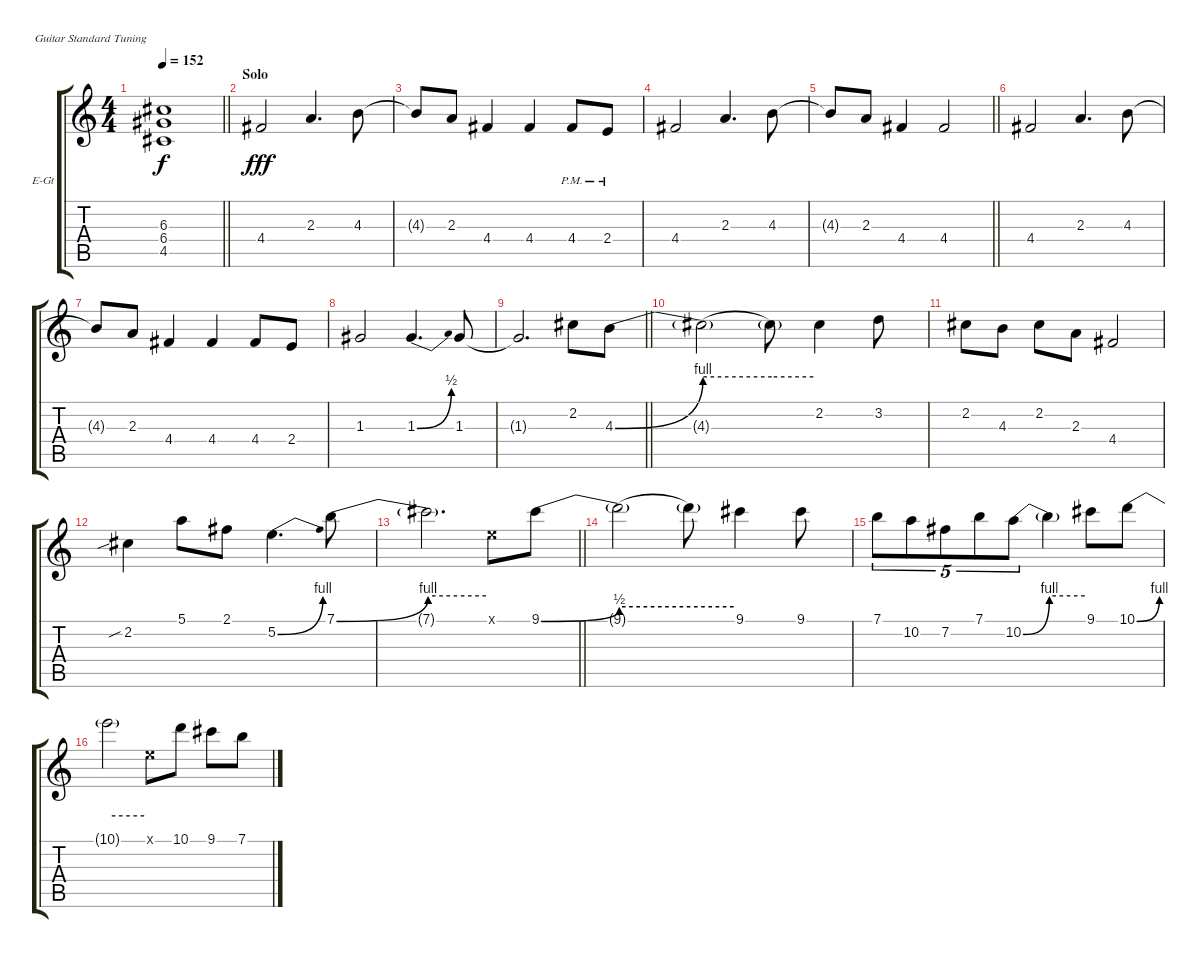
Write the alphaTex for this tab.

\bracketExtendMode groupsimilarinstruments
\firstSystemTrackNameOrientation horizontal
\otherSystemsTrackNameOrientation horizontal
\track ("Gtr 2" "E-Gt") {instrument distortionguitar}
\staff {score tabs}
\tuning (E4 B3 G3 D3 A2 E2)
\ts (4 4)
\tempo 152
\clef g2
\barLineRight lightlight
\ks c
(6.3 6.4 4.5).1{dy f} |
\section ("" "Solo")
4.4.2{dy fff} 2.3.4{d} 4.3.8 |
4.3{t}.8 2.3.8 4.4.4 4.4.4 4.4{pm}.8 2.4{pm}.8 |
4.4.2 2.3.4{d} 4.3.8 |
\barLineRight lightlight
4.3{t}.8 2.3.8 4.4.4 4.4.2 |
4.4.2 2.3.4{d} 4.3.8 |
4.3{t}.8 2.3.8 4.4.4 4.4.4 4.4.8 2.4.8 |
1.3.2 1.3{be (bend 0 0 60 2)}.4{d} 1.3.8 |
\barLineRight lightlight
1.3{t}.2{d} 2.2.8 4.3{be (bend 0 0 60 4)}.8 |
4.3{be (hold 0 4 60 4) t}.2 4.3{be (hold 0 4 60 4) t}.8 2.2.4 3.2.8 |
2.2.8 4.3.8 2.2.8 2.3.8 4.4.2 |
2.2{sib}.4 5.1.8 2.1.8 5.2{be (bend 0 0 60 4)}.4{d} 7.1{be (bend 0 0 60 4)}.8 |
\barLineRight lightlight
7.1{be (hold 0 4 60 4) t}.2{d} 0.1{x}.8 9.1{be (bend 0 0 60 2)}.8 |
9.1{be (hold 0 2 60 2) t}.2 9.1{be (hold 0 2 60 2) t}.8 9.1.4 9.1.8 |
7.1.8{tu (5 4)} 10.2.8{tu (5 4)} 7.2.8{tu (5 4)} 7.1.8{tu (5 4)} 10.2{be (bend 0 0 60 4)}.8{tu (5 4)} 10.2{be (hold 0 4 60 4) t}.4 9.1.8 10.1{be (bend 0 0 60 4)}.8 |
10.1{be (hold 0 4 60 4) t}.2 0.1{x}.8 10.1.8 9.1.8 7.1.8
